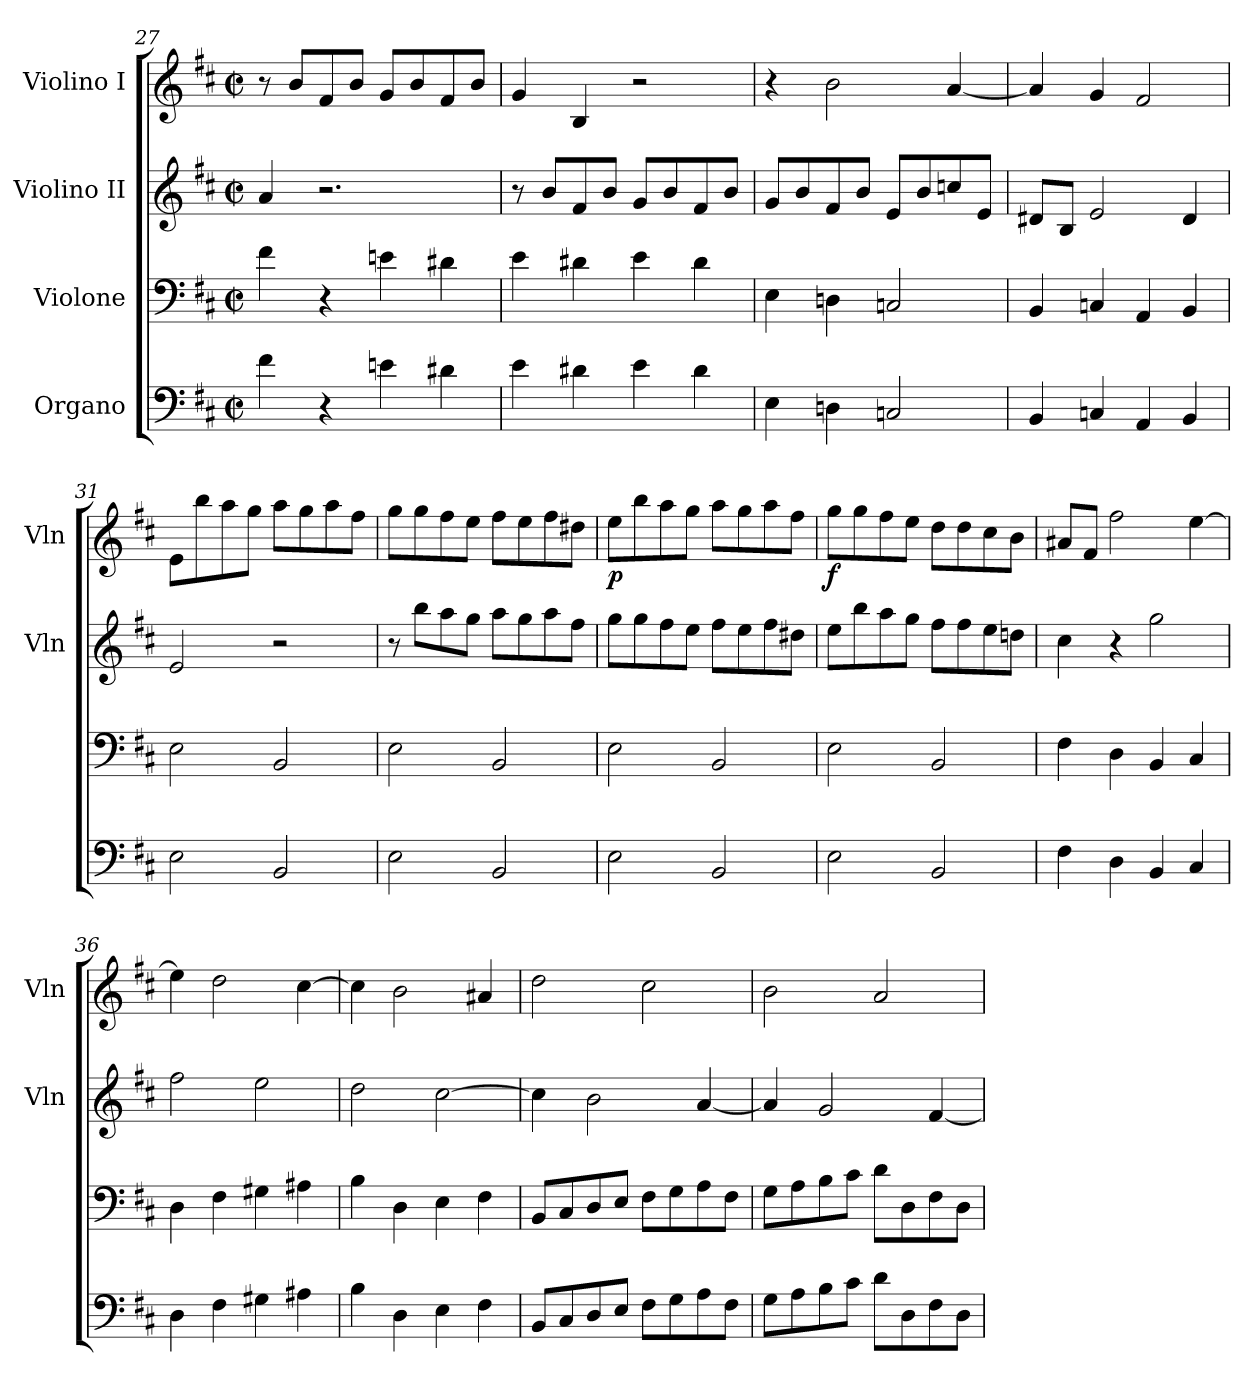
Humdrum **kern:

**kern	**kern	**kern	**kern	**dynam
*part4	*part3	*part2	*part1	*part1
*staff4	*staff3	*staff2	*staff1	*staff1
*I"Organo	*I"Violone	*I"Violino II	*I"Violino I	*
*	*	*I'Vln	*I'Vln	*
*clefF4	*clefF4	*clefG2	*clefG2	*
*k[f#c#]	*k[f#c#]	*k[f#c#]	*k[f#c#]	*
*b:	*b:	*b:	*b:	*
*M2/2	*M2/2	*M2/2	*M2/2	*
*met(c|)	*met(c|)	*met(c|)	*met(c|)	*
=27	=27	=27	=27	=27
4f#	4f#	4a	8r	.
.	.	.	8bL	.
4r	4r	2.r	8f#	.
.	.	.	8bJ	.
4en	4en	.	8gL	.
.	.	.	8b	.
4d#X	4d#X	.	8f#	.
.	.	.	8bJ	.
=28	=28	=28	=28	=28
4e	4e	8r	4g	.
.	.	8bL	.	.
4d#X	4d#X	8f#	4B	.
.	.	8bJ	.	.
4e	4e	8gL	2r	.
.	.	8b	.	.
4d#	4d#	8f#	.	.
.	.	8bJ	.	.
=29	=29	=29	=29	=29
4E	4E	8gL	4r	.
.	.	8b	.	.
4Dn	4Dn	8f#	2b	.
.	.	8bJ	.	.
2Cn	2Cn	8eL	.	.
.	.	8b	.	.
.	.	8ccn	[4a	.
.	.	8eJ	.	.
=30	=30	=30	=30	=30
4BB	4BB	8d#XL	4a]	.
.	.	8BJ	.	.
4Cn	4Cn	2e	4g	.
4AA	4AA	.	2f#	.
4BB	4BB	4d#	.	.
=31	=31	=31	=31	=31
2E	2E	2e	8eL	.
.	.	.	8bb	.
.	.	.	8aa	.
.	.	.	8ggJ	.
2BB	2BB	2r	8aaL	.
.	.	.	8gg	.
.	.	.	8aa	.
.	.	.	8ff#J	.
=32	=32	=32	=32	=32
2E	2E	8r	8ggL	.
.	.	8bbL	8gg	.
.	.	8aa	8ff#	.
.	.	8ggJ	8eeJ	.
2BB	2BB	8aaL	8ff#L	.
.	.	8gg	8ee	.
.	.	8aa	8ff#	.
.	.	8ff#J	8dd#XJ	.
=33	=33	=33	=33	=33
2E	2E	8ggL	8eeL	p
.	.	8gg	8bb	.
.	.	8ff#	8aa	.
.	.	8eeJ	8ggJ	.
2BB	2BB	8ff#L	8aaL	.
.	.	8ee	8gg	.
.	.	8ff#	8aa	.
.	.	8dd#XJ	8ff#J	.
=34	=34	=34	=34	=34
2E	2E	8eeL	8ggL	f
.	.	8bb	8gg	.
.	.	8aa	8ff#	.
.	.	8ggJ	8eeJ	.
2BB	2BB	8ff#L	8ddL	.
.	.	8ff#	8dd	.
.	.	8ee	8cc#	.
.	.	8ddnJ	8bJ	.
=35	=35	=35	=35	=35
4F#	4F#	4cc#	8a#XL	.
.	.	.	8f#J	.
4D	4D	4r	2ff#	.
4BB	4BB	2gg	.	.
4C#	4C#	.	[4ee	.
=36	=36	=36	=36	=36
4D	4D	2ff#	4ee]	.
4F#	4F#	.	2dd	.
4G#X	4G#X	2ee	.	.
4A#X	4A#X	.	[4cc#	.
=37	=37	=37	=37	=37
4B	4B	2dd	4cc#]	.
4D	4D	.	2b	.
4E	4E	[2cc#	.	.
4F#	4F#	.	4a#X	.
=38	=38	=38	=38	=38
8BBL	8BBL	4cc#]	2dd	.
8C#	8C#	.	.	.
8D	8D	2b	.	.
8EJ	8EJ	.	.	.
8F#L	8F#L	.	2cc#	.
8G	8G	.	.	.
8A	8A	[4a	.	.
8F#J	8F#J	.	.	.
=39	=39	=39	=39	=39
8GL	8GL	4a]	2b	.
8A	8A	.	.	.
8B	8B	2g	.	.
8c#J	8c#J	.	.	.
8dL	8dL	.	2a	.
8D	8D	.	.	.
8F#	8F#	[4f#	.	.
8DJ	8DJ	.	.	.
=	=	=	=	=
*-	*-	*-	*-	*-
